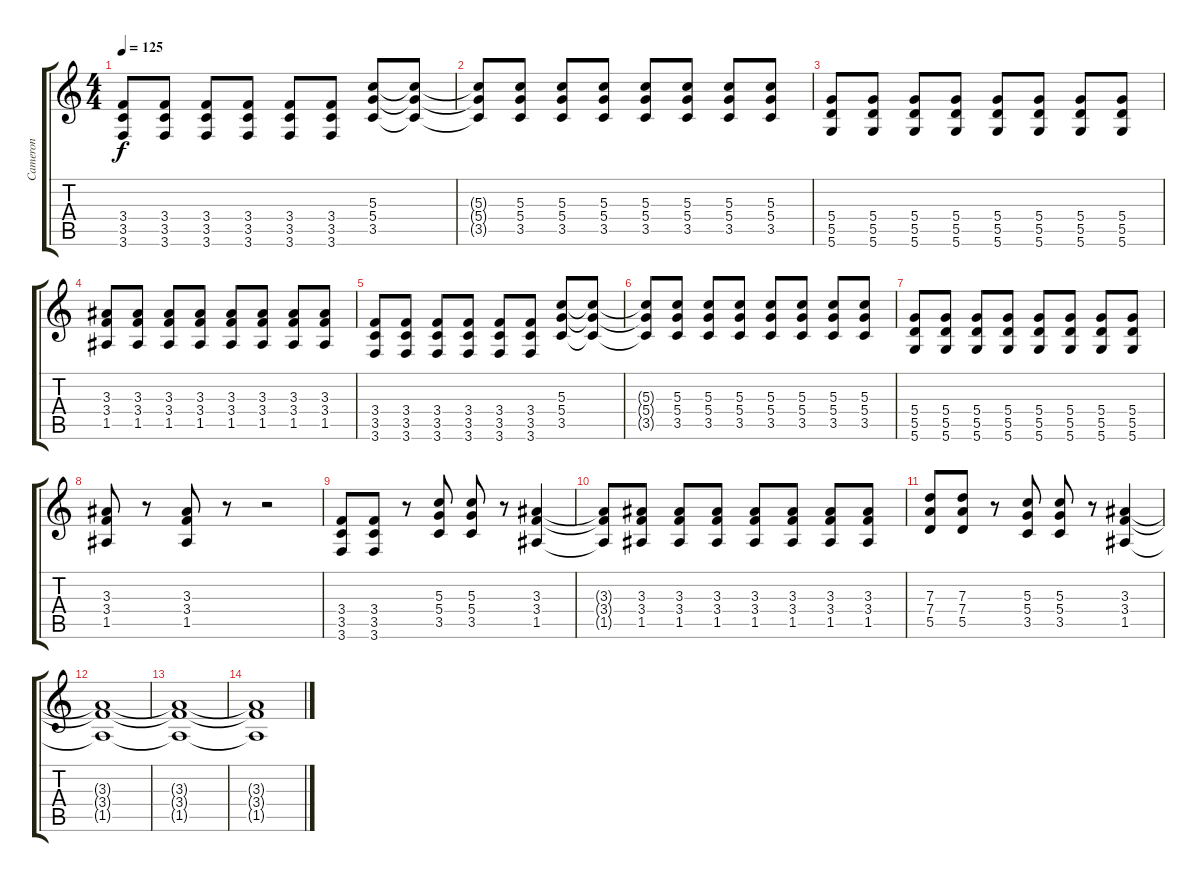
\track ("Cameron" "Cameron") {instrument overdrivenguitar}
\staff {score tabs}
\tuning (E4 B3 G3 D3 A2 D2) {hide}
\ts (4 4)
\tempo 125
\clef g2
\ks c
(3.4 3.5 3.6).8{dy f} (3.4 3.5 3.6).8 (3.4 3.5 3.6).8 (3.4 3.5 3.6).8 (3.4 3.5 3.6).8 (3.4 3.5 3.6).8 (5.3 5.4 3.5).8 (5.3{t} 5.4{t} 3.5{t}).8 |
(5.3{t} 5.4{t} 3.5{t}).8 (5.3 5.4 3.5).8 (5.3 5.4 3.5).8 (5.3 5.4 3.5).8 (5.3 5.4 3.5).8 (5.3 5.4 3.5).8 (5.3 5.4 3.5).8 (5.3 5.4 3.5).8 |
(5.4 5.5 5.6).8 (5.4 5.5 5.6).8 (5.4 5.5 5.6).8 (5.4 5.5 5.6).8 (5.4 5.5 5.6).8 (5.4 5.5 5.6).8 (5.4 5.5 5.6).8 (5.4 5.5 5.6).8 |
(3.3 3.4 1.5).8 (3.3 3.4 1.5).8 (3.3 3.4 1.5).8 (3.3 3.4 1.5).8 (3.3 3.4 1.5).8 (3.3 3.4 1.5).8 (3.3 3.4 1.5).8 (3.3 3.4 1.5).8 |
(3.4 3.5 3.6).8 (3.4 3.5 3.6).8 (3.4 3.5 3.6).8 (3.4 3.5 3.6).8 (3.4 3.5 3.6).8 (3.4 3.5 3.6).8 (5.3 5.4 3.5).8 (5.3{t} 5.4{t} 3.5{t}).8 |
(5.3{t} 5.4{t} 3.5{t}).8 (5.3 5.4 3.5).8 (5.3 5.4 3.5).8 (5.3 5.4 3.5).8 (5.3 5.4 3.5).8 (5.3 5.4 3.5).8 (5.3 5.4 3.5).8 (5.3 5.4 3.5).8 |
(5.4 5.5 5.6).8 (5.4 5.5 5.6).8 (5.4 5.5 5.6).8 (5.4 5.5 5.6).8 (5.4 5.5 5.6).8 (5.4 5.5 5.6).8 (5.4 5.5 5.6).8 (5.4 5.5 5.6).8 |
(3.3 3.4 1.5).8 r.8 (3.3 3.4 1.5).8 r.8 r.2 |
(3.4 3.5 3.6).8 (3.4 3.5 3.6).8 r.8 (5.3 5.4 3.5).8 (5.3 5.4 3.5).8 r.8 (3.3 3.4 1.5).4 |
(3.3{t} 3.4{t} 1.5{t}).8 (3.3 3.4 1.5).8 (3.3 3.4 1.5).8 (3.3 3.4 1.5).8 (3.3 3.4 1.5).8 (3.3 3.4 1.5).8 (3.3 3.4 1.5).8 (3.3 3.4 1.5).8 |
(7.3 7.4 5.5).8 (7.3 7.4 5.5).8 r.8 (5.3 5.4 3.5).8 (5.3 5.4 3.5).8 r.8 (3.3 3.4 1.5).4 |
(3.3{t} 3.4{t} 1.5{t}).1 |
(3.3{t} 3.4{t} 1.5{t}).1 |
(3.3{t} 3.4{t} 1.5{t}).1
